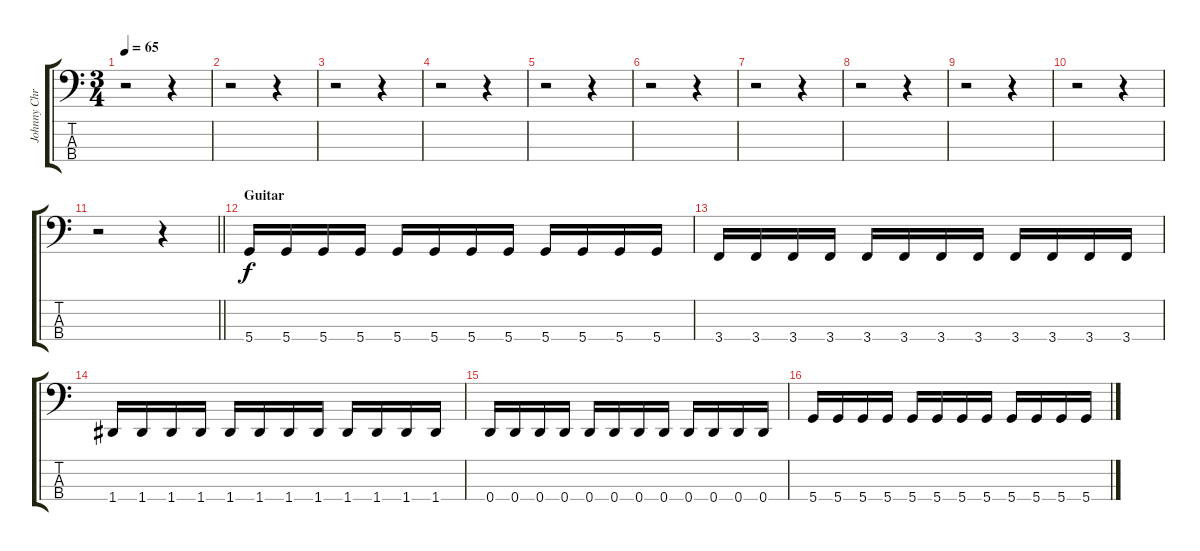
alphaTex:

\track ("Johnny Christ" "Johnny Chr") {instrument electricbassfinger}
\staff {score tabs}
\tuning (G2 D2 A1 D1) {hide}
\ts (3 4)
\tempo 65
\clef f4
\ks c
r.2{dy f} r.4 |
r.2 r.4 |
r.2 r.4 |
r.2 r.4 |
r.2 r.4 |
r.2 r.4 |
r.2 r.4 |
r.2 r.4 |
r.2 r.4 |
r.2 r.4 |
\barLineRight lightlight
r.2 r.4 |
\section ("" "Guitar")
5.4.16{volume 12} 5.4.16 5.4.16 5.4.16 5.4.16 5.4.16 5.4.16 5.4.16 5.4.16 5.4.16 5.4.16 5.4.16 |
3.4.16 3.4.16 3.4.16 3.4.16 3.4.16 3.4.16 3.4.16 3.4.16 3.4.16 3.4.16 3.4.16 3.4.16 |
1.4.16 1.4.16 1.4.16 1.4.16 1.4.16 1.4.16 1.4.16 1.4.16 1.4.16 1.4.16 1.4.16 1.4.16 |
0.4.16 0.4.16 0.4.16 0.4.16 0.4.16 0.4.16 0.4.16 0.4.16 0.4.16 0.4.16 0.4.16 0.4.16 |
5.4.16 5.4.16 5.4.16 5.4.16 5.4.16 5.4.16 5.4.16 5.4.16 5.4.16 5.4.16 5.4.16 5.4.16
